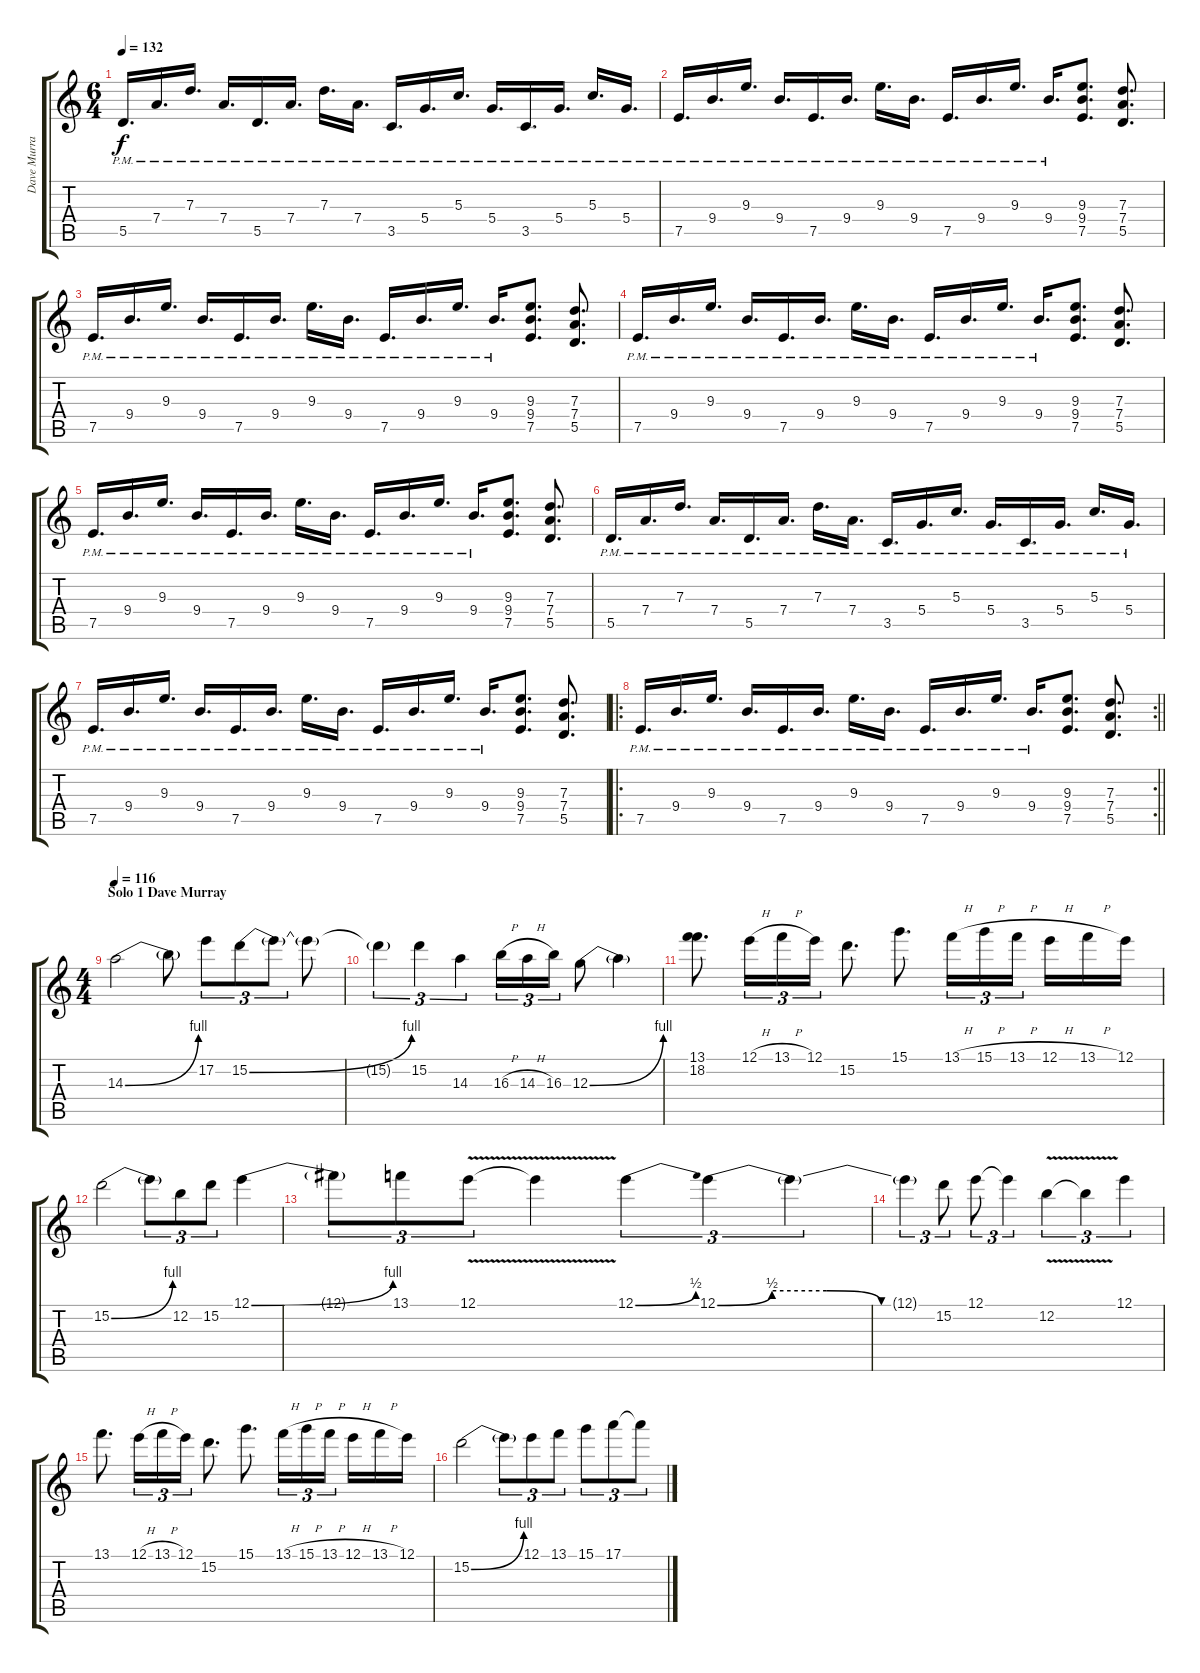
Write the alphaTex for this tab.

\track ("Dave Murray" "Dave Murra") {instrument distortionguitar}
\staff {score tabs}
\tuning (E4 B3 G3 D3 A2 E2) {hide}
\ts (6 4)
\tempo 132
\clef g2
\ks c
5.5{pm}.16{d dy f} 7.4{pm}.16{d} 7.3{pm}.16{d} 7.4{pm}.16{d} 5.5{pm}.16{d} 7.4{pm}.16{d} 7.3{pm}.16{d} 7.4{pm}.16{d} 3.5{pm}.16{d} 5.4{pm}.16{d} 5.3{pm}.16{d} 5.4{pm}.16{d} 3.5{pm}.16{d} 5.4{pm}.16{d} 5.3{pm}.16{d} 5.4{pm}.16{d} |
7.5{pm}.16{d} 9.4{pm}.16{d} 9.3{pm}.16{d} 9.4{pm}.16{d} 7.5{pm}.16{d} 9.4{pm}.16{d} 9.3{pm}.16{d} 9.4{pm}.16{d} 7.5{pm}.16{d} 9.4{pm}.16{d} 9.3{pm}.16{d} 9.4{pm}.16{d} (9.3 9.4 7.5).8{d} (7.3 7.4 5.5).8{d} |
7.5{pm}.16{d} 9.4{pm}.16{d} 9.3{pm}.16{d} 9.4{pm}.16{d} 7.5{pm}.16{d} 9.4{pm}.16{d} 9.3{pm}.16{d} 9.4{pm}.16{d} 7.5{pm}.16{d} 9.4{pm}.16{d} 9.3{pm}.16{d} 9.4{pm}.16{d} (9.3 9.4 7.5).8{d} (7.3 7.4 5.5).8{d} |
7.5{pm}.16{d} 9.4{pm}.16{d} 9.3{pm}.16{d} 9.4{pm}.16{d} 7.5{pm}.16{d} 9.4{pm}.16{d} 9.3{pm}.16{d} 9.4{pm}.16{d} 7.5{pm}.16{d} 9.4{pm}.16{d} 9.3{pm}.16{d} 9.4{pm}.16{d} (9.3 9.4 7.5).8{d} (7.3 7.4 5.5).8{d} |
7.5{pm}.16{d} 9.4{pm}.16{d} 9.3{pm}.16{d} 9.4{pm}.16{d} 7.5{pm}.16{d} 9.4{pm}.16{d} 9.3{pm}.16{d} 9.4{pm}.16{d} 7.5{pm}.16{d} 9.4{pm}.16{d} 9.3{pm}.16{d} 9.4{pm}.16{d} (9.3 9.4 7.5).8{d} (7.3 7.4 5.5).8{d} |
5.5{pm}.16{d} 7.4{pm}.16{d} 7.3{pm}.16{d} 7.4{pm}.16{d} 5.5{pm}.16{d} 7.4{pm}.16{d} 7.3{pm}.16{d} 7.4{pm}.16{d} 3.5{pm}.16{d} 5.4{pm}.16{d} 5.3{pm}.16{d} 5.4{pm}.16{d} 3.5{pm}.16{d} 5.4{pm}.16{d} 5.3{pm}.16{d} 5.4{pm}.16{d} |
7.5{pm}.16{d} 9.4{pm}.16{d} 9.3{pm}.16{d} 9.4{pm}.16{d} 7.5{pm}.16{d} 9.4{pm}.16{d} 9.3{pm}.16{d} 9.4{pm}.16{d} 7.5{pm}.16{d} 9.4{pm}.16{d} 9.3{pm}.16{d} 9.4{pm}.16{d} (9.3 9.4 7.5).8{d} (7.3 7.4 5.5).8{d} |
\ro
\rc 2
\barLineRight lightlight
7.5{pm}.16{d} 9.4{pm}.16{d} 9.3{pm}.16{d} 9.4{pm}.16{d} 7.5{pm}.16{d} 9.4{pm}.16{d} 9.3{pm}.16{d} 9.4{pm}.16{d} 7.5{pm}.16{d} 9.4{pm}.16{d} 9.3{pm}.16{d} 9.4{pm}.16{d} (9.3 9.4 7.5).8{d} (7.3 7.4 5.5).8{d} |
\ts (4 4)
\section ("" "Solo 1 Dave Murray")
\tempo 116
14.3{be (bend 0 0 60 4)}.2{volume 16} 14.3{t}.8 17.2.8{tu (3 2)} 15.2{be (bend 0 0 60 4)}.8{tu (3 2)} 15.2{t}.8{tu (3 2)} 15.2{t}.8 |
15.2{t}.4{tu (3 2)} 15.2.4{tu (3 2)} 14.3.4{tu (3 2)} 16.3{h}.16{tu (3 2)} 14.3{h}.16{tu (3 2)} 16.3.16{tu (3 2)} 12.3{be (bend 0 0 60 4)}.8 12.3{t}.4 |
(13.1 18.2).8{d} 12.1{h}.16{tu (3 2)} 13.1{h}.16{tu (3 2)} 12.1.16{tu (3 2)} 15.2.8{d} 15.1.8{d} 13.1{h}.16{tu (3 2)} 15.1{h}.16{tu (3 2)} 13.1{h}.16{tu (3 2) beam splitsecondary} 12.1{h}.16 13.1{h}.16 12.1.16 |
15.2{be (bend 0 0 60 4)}.2 15.2{t}.8{tu (3 2)} 12.2.8{tu (3 2)} 15.2.8{tu (3 2)} 12.1{be (bend 0 0 60 4)}.4 |
12.1{t}.8{tu (3 2)} 13.1.8{tu (3 2)} 12.1{v}.8{tu (3 2)} 12.1{t}.4 12.1{be (bend 0 0 60 2)}.4{tu (3 2)} 12.1{be (custom 0 0 15 2 30 2 45 0 60 0)}.4{tu (3 2)} 12.1{t}.4{tu (3 2)} |
12.1{t}.4{tu (3 2)} 15.2.8{tu (3 2)} 12.1.8{tu (3 2)} 12.1{t}.4{tu (3 2)} 12.2{v}.4{tu (3 2)} 12.2{t}.4{tu (3 2)} 12.1.4{tu (3 2)} |
13.1.8{d} 12.1{h}.16{tu (3 2)} 13.1{h}.16{tu (3 2)} 12.1.16{tu (3 2)} 15.2.8{d} 15.1.8{d} 13.1{h}.16{tu (3 2)} 15.1{h}.16{tu (3 2)} 13.1{h}.16{tu (3 2) beam splitsecondary} 12.1{h}.16 13.1{h}.16 12.1.16 |
15.2{be (bend 0 0 60 4)}.2 15.2{t}.8{tu (3 2)} 12.1.8{tu (3 2)} 13.1.8{tu (3 2)} 15.1.8{tu (3 2)} 17.1.8{tu (3 2)} 17.1{t}.8{tu (3 2)}
